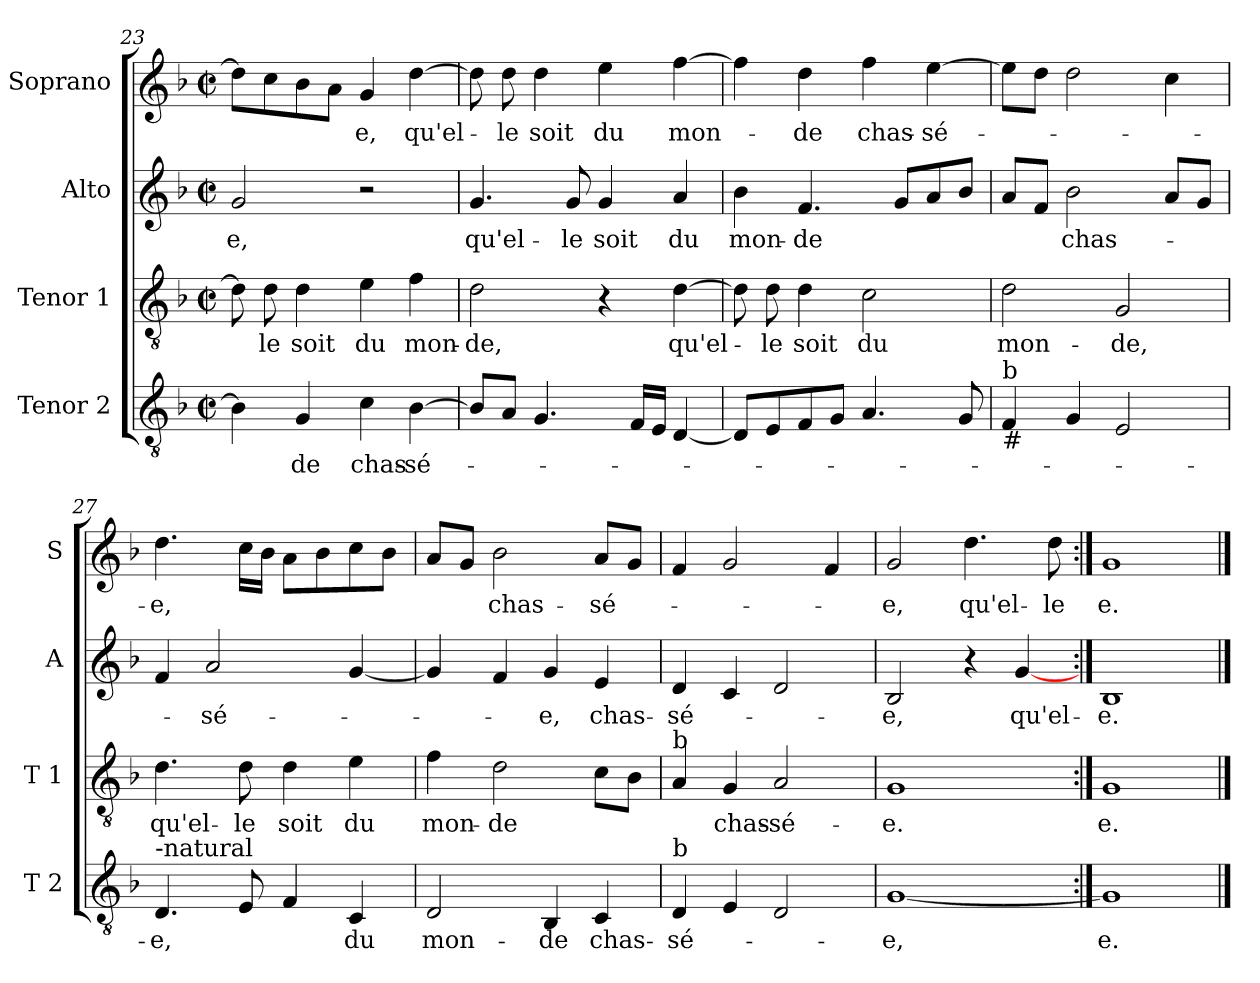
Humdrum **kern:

**kern	**text	**kern	**text	**kern	**text	**kern	**text
*part4	*part4	*part3	*part3	*part2	*part2	*part1	*part1
*staff4	*staff4	*staff3	*staff3	*staff2	*staff2	*staff1	*staff1
*I"Tenor 2	*	*I"Tenor 1	*	*I"Alto	*	*I"Soprano	*
*I'T 2	*	*I'T 1	*	*I'A	*	*I'S	*
*clefGv2	*	*clefGv2	*	*clefG2	*	*clefG2	*
*k[b-]	*	*k[b-]	*	*k[b-]	*	*k[b-]	*
*F:	*	*F:	*	*F:	*	*F:	*
*M2/2	*	*M2/2	*	*M2/2	*	*M2/2	*
*met(c|)	*	*met(c|)	*	*met(c|)	*	*met(c|)	*
=23	=23	=23	=23	=23	=23	=23	=23
!	!	!	!	!	!LO:LY:b	!	!
4B-\]	.	8d\]	.	2g/	-e,	8dd\L]	.
!	!	!	!LO:LY:b	!	!	!	!
.	.	8d\	-le	.	.	8cc\	.
!	!LO:LY:b	!	!LO:LY:b	!	!	!	!
4G/	-de	4d\	soit	.	.	8b-\	.
.	.	.	.	.	.	8a\J	.
!	!LO:LY:b	!	!LO:LY:b	!	!	!	!LO:LY:b
4c\	chas-	4e\	du	2r	.	4g/	-e,
!	!LO:LY:b	!	!LO:LY:b	!	!	!	!LO:LY:b
[4B-\	-sé-	4f\	mon-	.	.	[4dd\	qu'el-
!!LO:PB:g=z
=24	=24	=24	=24	=24	=24	=24	=24
!	!	!	!LO:LY:b	!	!LO:LY:b	!	!
8B-/L]	.	2d\	-de,	4.g/	qu'el-	8dd\]	.
!	!	!	!	!	!	!	!LO:LY:b
8A/J	.	.	.	.	.	8dd\	-le
!	!	!	!	!	!	!	!LO:LY:b
4.G/	.	.	.	.	.	4dd\	soit
!	!	!	!	!	!LO:LY:b	!	!
.	.	.	.	8g/	-le	.	.
!	!	!	!	!	!LO:LY:b	!	!LO:LY:b
.	.	4r	.	4g/	soit	4ee\	du
16F/LL	.	.	.	.	.	.	.
16E/JJ	.	.	.	.	.	.	.
!	!	!	!LO:LY:b	!	!LO:LY:b	!	!LO:LY:b
[4D/	.	[4d\	qu'el-	4a/	du	[4ff\	mon-
=25	=25	=25	=25	=25	=25	=25	=25
!	!	!	!	!	!LO:LY:b	!	!
8D/L]	.	8d\]	.	4b-\	mon-	4ff\]	.
!	!	!	!LO:LY:b	!	!	!	!
8E/	.	8d\	-le	.	.	.	.
!	!	!	!LO:LY:b	!	!LO:LY:b	!	!LO:LY:b
8F/	.	4d\	soit	4.f/	-de	4dd\	-de
8G/J	.	.	.	.	.	.	.
!	!	!	!LO:LY:b	!	!	!	!LO:LY:b
4.A/	.	2c\	du	.	.	4ff\	chas-
.	.	.	.	8g/L	.	.	.
!	!	!	!	!	!	!	!LO:LY:b
.	.	.	.	8a/	.	[4ee\	-sé-
8G/	.	.	.	8b-/J	.	.	.
=26	=26	=26	=26	=26	=26	=26	=26
!LO:TX:b:t=#	!	!	!	!	!	!	!
!LO:TX:a:t=b	!	!	!	!	!	!	!
!	!	!	!LO:LY:b	!	!	!	!
4F/	.	2d\	mon-	8a/L	.	8ee\L]	.
.	.	.	.	8f/J	.	8dd\J	.
!	!	!	!	!	!LO:LY:b	!	!
4G/	.	.	.	2b-\	chas-	2dd\	.
!	!	!	!LO:LY:b	!	!	!	!
2E/	.	2G/	-de,	.	.	.	.
.	.	.	.	8a/L	.	4cc\	.
.	.	.	.	8g/J	.	.	.
=27	=27	=27	=27	=27	=27	=27	=27
!LO:TX:a:t=-natural	!	!	!	!	!	!	!
!	!LO:LY:b	!	!LO:LY:b	!	!	!	!LO:LY:b
4.D/	-e,	4.d\	qu'el-	4f/	.	4.dd\	-e,
!	!	!	!	!	!LO:LY:b	!	!
.	.	.	.	2a/	-sé-	.	.
!	!	!	!LO:LY:b	!	!	!	!
8E/	.	8d\	-le	.	.	16cc\LL	.
.	.	.	.	.	.	16b-\JJ	.
!	!	!	!LO:LY:b	!	!	!	!
4F/	.	4d\	soit	.	.	8a\L	.
.	.	.	.	.	.	8b-\	.
!	!LO:LY:b	!	!LO:LY:b	!	!	!	!
4C/	du	4e\	du	[4g/	.	8cc\	.
.	.	.	.	.	.	8b-\J	.
!!LO:LB:g=z
=28	=28	=28	=28	=28	=28	=28	=28
!	!LO:LY:b	!	!LO:LY:b	!	!	!	!
2D/	mon-	4f\	mon-	4g/]	.	8a/L	.
.	.	.	.	.	.	8g/J	.
!	!	!	!LO:LY:b	!	!	!	!LO:LY:b
.	.	2d\	-de	4f/	.	2b-\	chas-
!	!LO:LY:b	!	!	!	!LO:LY:b	!	!
4BB-/	-de	.	.	4g/	-e,	.	.
!	!LO:LY:b	!	!	!	!LO:LY:b	!	!LO:LY:b
4C/	chas-	8c\L	.	4e/	chas-	8a/L	-sé-
.	.	8B-\J	.	.	.	8g/J	.
=29	=29	=29	=29	=29	=29	=29	=29
!	!	!LO:TX:a:t=b	!	!	!	!	!
!LO:TX:a:t=b	!	!	!	!	!	!	!
!	!LO:LY:b	!	!	!	!LO:LY:b	!	!
4D/	-sé-	4A/	.	4d/	-sé-	4f/	.
!	!	!	!LO:LY:b	!	!	!	!
4E/	.	4G/	chas-	4c/	.	2g/	.
!	!	!	!LO:LY:b	!	!	!	!
2D/	.	2A/	-sé-	2d/	.	.	.
.	.	.	.	.	.	4f/	.
=30	=30	=30	=30	=30	=30	=30	=30
!	!LO:LY:b	!	!LO:LY:b	!	!LO:LY:b	!	!LO:LY:b
[1G	-e,	1G	-e.	2B-/	-e,	2g/	-e,
!	!	!	!	!	!	!	!LO:LY:b
.	.	.	.	4r	.	4.dd\	qu'el-
!	!	!	!	!	!LO:LY:b	!	!
.	.	.	.	[4g/	qu'el-	.	.
!	!	!	!	!	!	!	!LO:LY:b
.	.	.	.	.	.	8dd\	-le
=31:|!	=31:|!	=31:|!	=31:|!	=31:|!	=31:|!	=31:|!	=31:|!
!	!LO:LY:b	!	!LO:LY:b	!	!LO:LY:b	!	!LO:LY:b
1G]	e.	1G	e.	1B-	-e.	1g	e.
==	==	==	==	==	==	==	==
*-	*-	*-	*-	*-	*-	*-	*-
